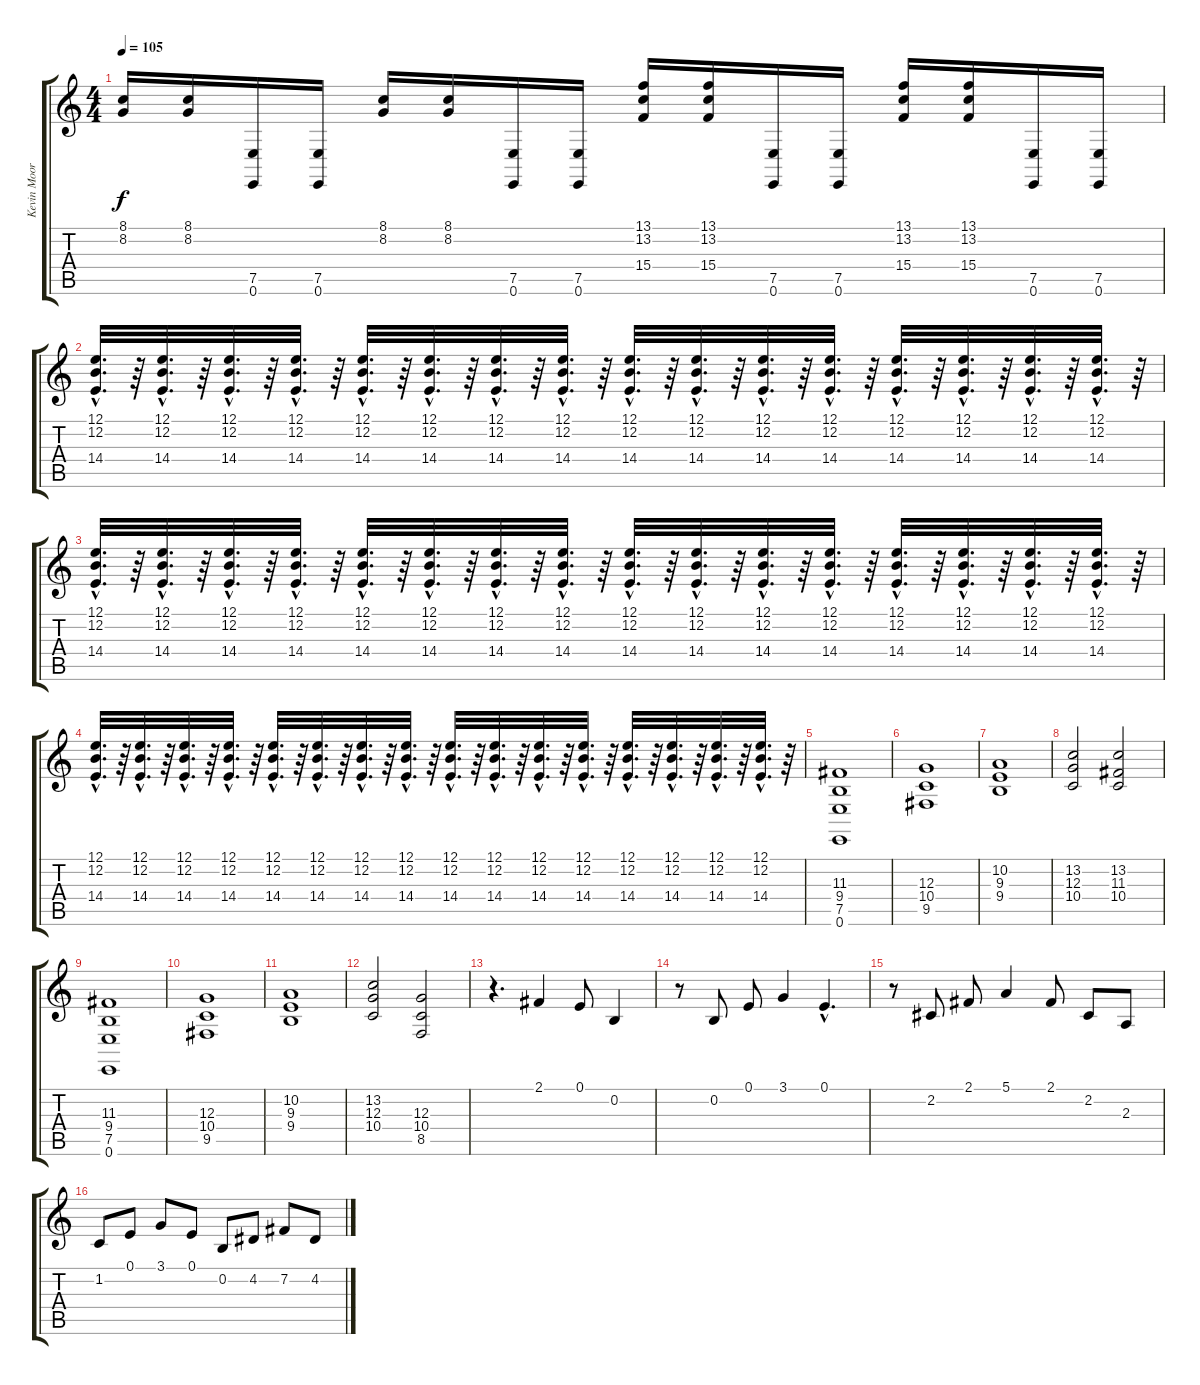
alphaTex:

\track ("Kevin Moore" "Kevin Moor") {instrument lead2sawtooth}
\staff {score tabs}
\tuning (E4 B3 G3 D3 A2 E2) {hide}
\ts (4 4)
\tempo 105
\clef g2
\ks c
(8.1 8.2).16{dy f} (8.1 8.2).16 (7.5 0.6).16 (7.5 0.6).16 (8.1 8.2).16 (8.1 8.2).16 (7.5 0.6).16 (7.5 0.6).16 (13.1 13.2 15.4).16 (13.1 13.2 15.4).16 (7.5 0.6).16 (7.5 0.6).16 (13.1 13.2 15.4).16 (13.1 13.2 15.4).16 (7.5 0.6).16 (7.5 0.6).16 |
(12.1{hac} 12.2{hac} 14.4{hac}).32{d} r.64 (12.1{hac} 12.2{hac} 14.4{hac}).32{d} r.64 (12.1{hac} 12.2{hac} 14.4{hac}).32{d} r.64 (12.1{hac} 12.2{hac} 14.4{hac}).32{d} r.64 (12.1{hac} 12.2{hac} 14.4{hac}).32{d} r.64 (12.1{hac} 12.2{hac} 14.4{hac}).32{d} r.64 (12.1{hac} 12.2{hac} 14.4{hac}).32{d} r.64 (12.1{hac} 12.2{hac} 14.4{hac}).32{d} r.64 (12.1{hac} 12.2{hac} 14.4{hac}).32{d} r.64 (12.1{hac} 12.2{hac} 14.4{hac}).32{d} r.64 (12.1{hac} 12.2{hac} 14.4{hac}).32{d} r.64 (12.1{hac} 12.2{hac} 14.4{hac}).32{d} r.64 (12.1{hac} 12.2{hac} 14.4{hac}).32{d} r.64 (12.1{hac} 12.2{hac} 14.4{hac}).32{d} r.64 (12.1{hac} 12.2{hac} 14.4{hac}).32{d} r.64 (12.1{hac} 12.2{hac} 14.4{hac}).32{d} r.64 |
(12.1{hac} 12.2{hac} 14.4{hac}).32{d} r.64 (12.1{hac} 12.2{hac} 14.4{hac}).32{d} r.64 (12.1{hac} 12.2{hac} 14.4{hac}).32{d} r.64 (12.1{hac} 12.2{hac} 14.4{hac}).32{d} r.64 (12.1{hac} 12.2{hac} 14.4{hac}).32{d} r.64 (12.1{hac} 12.2{hac} 14.4{hac}).32{d} r.64 (12.1{hac} 12.2{hac} 14.4{hac}).32{d} r.64 (12.1{hac} 12.2{hac} 14.4{hac}).32{d} r.64 (12.1{hac} 12.2{hac} 14.4{hac}).32{d} r.64 (12.1{hac} 12.2{hac} 14.4{hac}).32{d} r.64 (12.1{hac} 12.2{hac} 14.4{hac}).32{d} r.64 (12.1{hac} 12.2{hac} 14.4{hac}).32{d} r.64 (12.1{hac} 12.2{hac} 14.4{hac}).32{d} r.64 (12.1{hac} 12.2{hac} 14.4{hac}).32{d} r.64 (12.1{hac} 12.2{hac} 14.4{hac}).32{d} r.64 (12.1{hac} 12.2{hac} 14.4{hac}).32{d} r.64 |
(12.1{hac} 12.2{hac} 14.4{hac}).32{d} r.64 (12.1{hac} 12.2{hac} 14.4{hac}).32{d} r.64 (12.1{hac} 12.2{hac} 14.4{hac}).32{d} r.64 (12.1{hac} 12.2{hac} 14.4{hac}).32{d} r.64 (12.1{hac} 12.2{hac} 14.4{hac}).32{d} r.64 (12.1{hac} 12.2{hac} 14.4{hac}).32{d} r.64 (12.1{hac} 12.2{hac} 14.4{hac}).32{d} r.64 (12.1{hac} 12.2{hac} 14.4{hac}).32{d} r.64 (12.1{hac} 12.2{hac} 14.4{hac}).32{d} r.64 (12.1{hac} 12.2{hac} 14.4{hac}).32{d} r.64 (12.1{hac} 12.2{hac} 14.4{hac}).32{d} r.64 (12.1{hac} 12.2{hac} 14.4{hac}).32{d} r.64 (12.1{hac} 12.2{hac} 14.4{hac}).32{d} r.64 (12.1{hac} 12.2{hac} 14.4{hac}).32{d} r.64 (12.1{hac} 12.2{hac} 14.4{hac}).32{d} r.64 (12.1{hac} 12.2{hac} 14.4{hac}).32{d} r.64 |
(11.3 9.4 7.5 0.6).1{instrument lead2sawtooth} |
(12.3 10.4 9.5).1 |
(10.2 9.3 9.4).1 |
(13.2 12.3 10.4).2 (13.2 11.3 10.4).2 |
(11.3 9.4 7.5 0.6).1 |
(12.3 10.4 9.5).1 |
(10.2 9.3 9.4).1 |
(13.2 12.3 10.4).2 (12.3 10.4 8.5).2 |
r.4{d volume 10 instrument lead8bassandlead} 2.1.4 0.1.8 0.2.4 |
r.8 0.2.8 0.1.8 3.1.4 0.1{hac}.4{d} |
r.8 2.2.8 2.1.8 5.1.4 2.1.8 2.2.8 2.3.8 |
1.2.8 0.1.8 3.1.8 0.1.8 0.2.8 4.2.8 7.2.8 4.2.8
